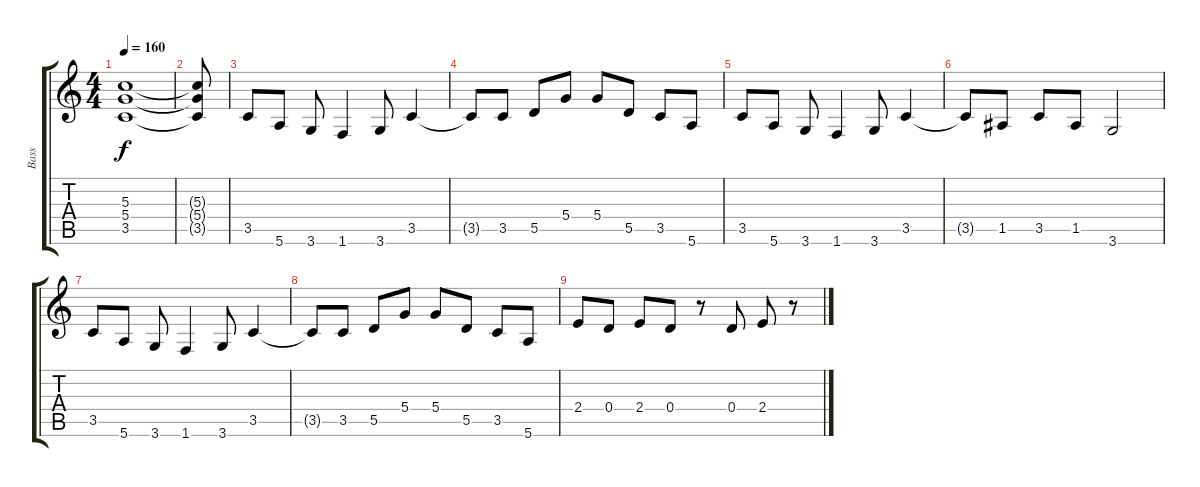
\track ("Bass" "Bass") {instrument electricbassfinger}
\staff {score tabs}
\tuning (E4 B3 G3 D3 A2 E2) {hide}
\ts (4 4)
\tempo 160
\clef g2
\ks c
(5.3 5.4 3.5).1{dy f} |
(5.3{t} 5.4{t} 3.5{t}).8 |
3.5.8 5.6.8 3.6.8 1.6.4 3.6.8 3.5.4 |
3.5{t}.8 3.5.8 5.5.8 5.4.8 5.4.8 5.5.8 3.5.8 5.6.8 |
3.5.8 5.6.8 3.6.8 1.6.4 3.6.8 3.5.4 |
3.5{t}.8 1.5.8 3.5.8 1.5.8 3.6.2 |
3.5.8 5.6.8 3.6.8 1.6.4 3.6.8 3.5.4 |
3.5{t}.8 3.5.8 5.5.8 5.4.8 5.4.8 5.5.8 3.5.8 5.6.8 |
2.4.8 0.4.8 2.4.8 0.4.8 r.8 0.4.8 2.4.8 r.8
